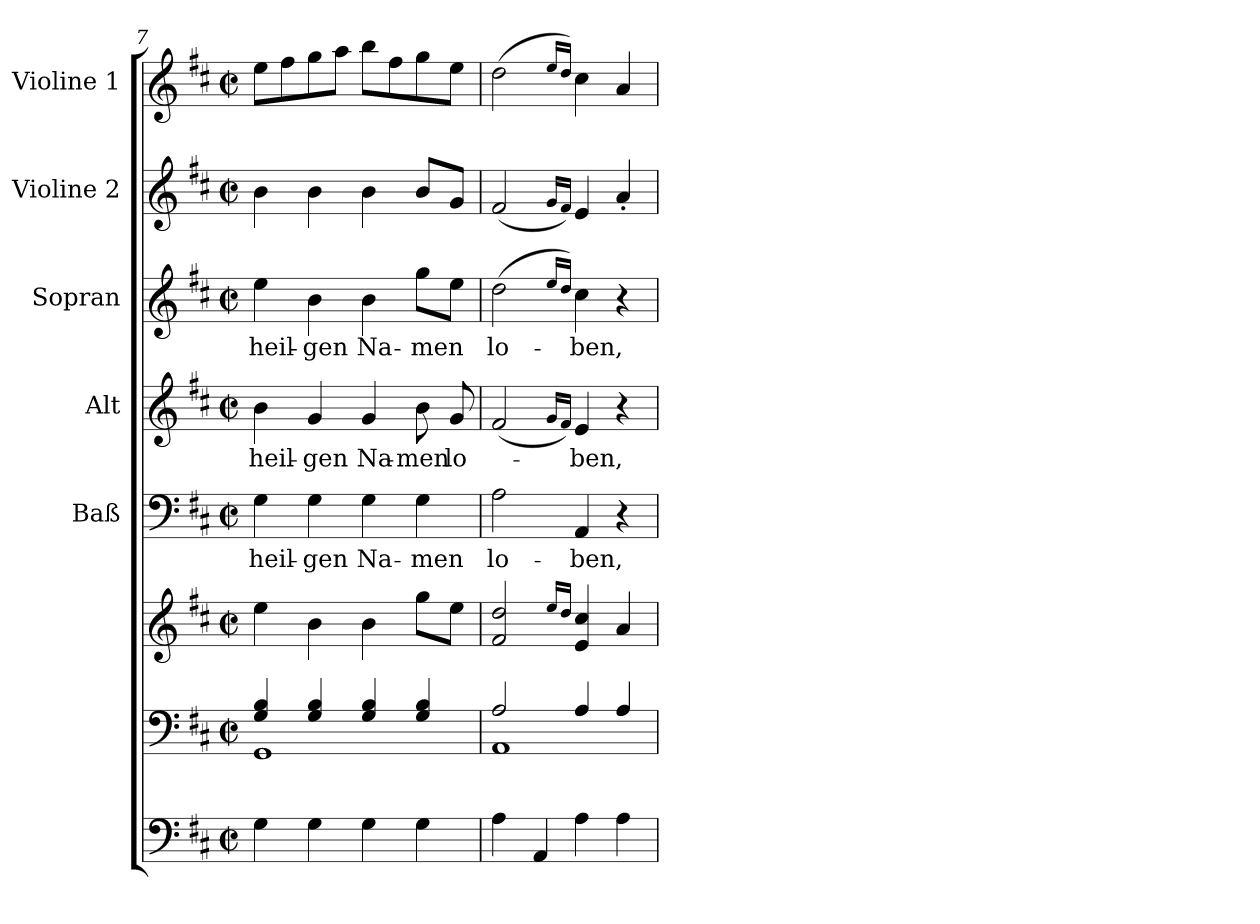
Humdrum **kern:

**kern	**kern	**kern	**kern	**text	**kern	**text	**kern	**text	**kern	**kern
*part7	*part6	*part6	*part5	*part5	*part4	*part4	*part3	*part3	*part2	*part1
*staff8	*staff7	*staff6	*staff5	*staff5	*staff4	*staff4	*staff3	*staff3	*staff2	*staff1
*	*	*	*I"Baß	*	*I"Alt	*	*I"Sopran	*	*I"Violine 2	*I"Violine 1
*	*	*	*	*	*	*	*	*	*I'Vln	*I'Vln
*clefF4	*clefF4	*clefG2	*clefF4	*	*clefG2	*	*clefG2	*	*clefG2	*clefG2
*ITrd7c12	*	*	*	*	*	*	*	*	*	*
*k[f#c#]	*k[f#c#]	*k[f#c#]	*k[f#c#]	*	*k[f#c#]	*	*k[f#c#]	*	*k[f#c#]	*k[f#c#]
*D:	*D:	*D:	*D:	*	*D:	*	*D:	*	*D:	*D:
*M2/2	*M2/2	*M2/2	*M2/2	*	*M2/2	*	*M2/2	*	*M2/2	*M2/2
*met(c|)	*met(c|)	*met(c|)	*met(c|)	*	*met(c|)	*	*met(c|)	*	*met(c|)	*met(c|)
=7	=7	=7	=7	=7	=7	=7	=7	=7	=7	=7
*	*^	*	*	*	*	*	*	*	*	*
!	!	!	!	!	!LO:LY:b	!	!LO:LY:b	!	!LO:LY:b	!	!
4GG\	4G/ 4B/	1GG	4ee\	4G\	heil-	4b\	heil-	4ee\	heil-	4b\	8ee\L
.	.	.	.	.	.	.	.	.	.	.	8ff#\
!	!	!	!	!	!LO:LY:b	!	!LO:LY:b	!	!LO:LY:b	!	!
4GG\	4G/ 4B/	.	4b\	4G\	-gen	4g/	-gen	4b\	-gen	4b\	8gg\
.	.	.	.	.	.	.	.	.	.	.	8aa\J
!	!	!	!	!	!LO:LY:b	!	!LO:LY:b	!	!LO:LY:b	!	!
4GG\	4G/ 4B/	.	4b\	4G\	Na-	4g/	Na-	4b\	Na-	4b\	8bb\L
.	.	.	.	.	.	.	.	.	.	.	8ff#\
!	!	!	!	!	!LO:LY:b	!	!LO:LY:b	!	!LO:LY:b	!	!
4GG\	4G/ 4B/	.	8gg\L	4G\	-men	8b\	-men	8gg\L	-men	8b/L	8gg\
!	!	!	!	!	!	!	!LO:LY:b	!	!	!	!
.	.	.	8ee\J	.	.	8g/	lo-	8ee\J	.	8g/J	8ee\J
=8	=8	=8	=8	=8	=8	=8	=8	=8	=8	=8	=8
!	!	!	!	!	!LO:LY:b	!	!	!	!LO:LY:b	!	!
4AA\	2A/	1AA	2f#/ 2dd/	2A\	lo-	(<2f#/	.	(<2dd\	lo-	(<2f#/	(<2dd\
4AAA/	.	.	.	.	.	.	.	.	.	.	.
.	.	.	16qee/LL	.	.	16qg/LL	.	16qee/LL	.	16qg/LL	16qee/LL
.	.	.	16qdd/JJ	.	.	16qf#/JJ)	.	16qdd/JJ)	.	16qf#/JJ)	16qdd/JJ)
!	!	!	!	!	!LO:LY:b	!	!LO:LY:b	!	!LO:LY:b	!	!
4AA\	4A/	.	4e/ 4cc#/	4AA/	-ben,	4e/	-ben,	4cc#\	-ben,	4e/	4cc#\
4AA\	4A/	.	4a/	4r	.	4r	.	4r	.	4a'</	4a/
*	*v	*v	*	*	*	*	*	*	*	*	*
=	=	=	=	=	=	=	=	=	=	=
*-	*-	*-	*-	*-	*-	*-	*-	*-	*-	*-
